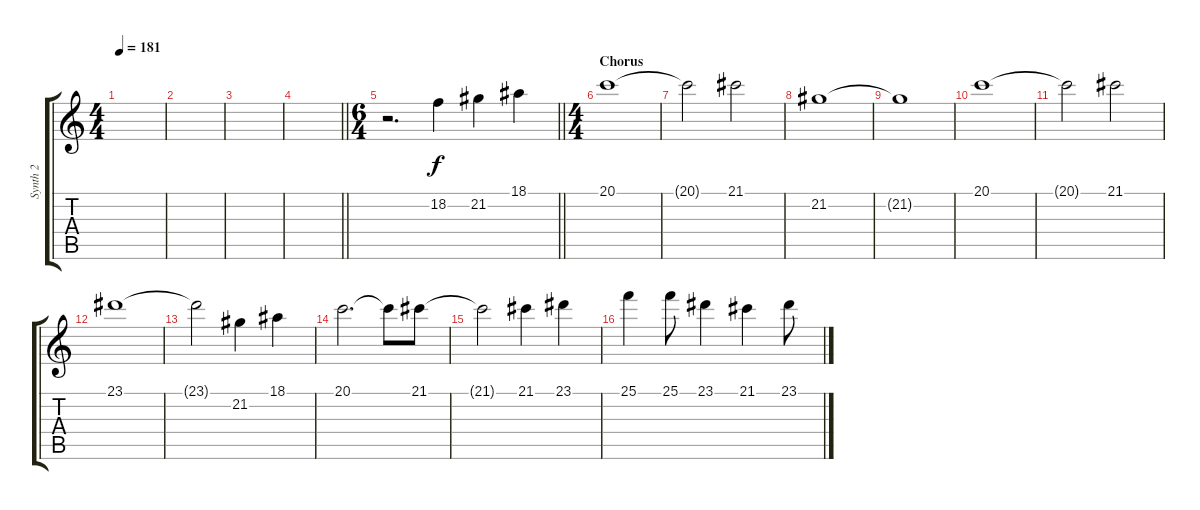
\track ("Synth 2" "Synth 2") {instrument stringensemble1}
\staff {score tabs}
\tuning (E4 B3 G3 D3 A2 E2) {hide}
\ts (4 4)
\tempo 181
\clef g2
\ks c
|
|
|
\barLineRight lightlight
|
\ts (6 4)
\barLineRight lightlight
r.2{d} 18.2.4 21.2.4 18.1.4 |
\ts (4 4)
\section ("" "Chorus")
20.1.1 |
20.1{t}.2 21.1.2 |
21.2.1 |
21.2{t}.1 |
20.1.1 |
20.1{t}.2 21.1.2 |
23.1.1 |
23.1{t}.2 21.2.4 18.1.4 |
20.1.2{d} 20.1{t}.8 21.1.8 |
21.1{t}.2 21.1.4 23.1.4 |
25.1.4 25.1.8 23.1.4 21.1.4 23.1.8
